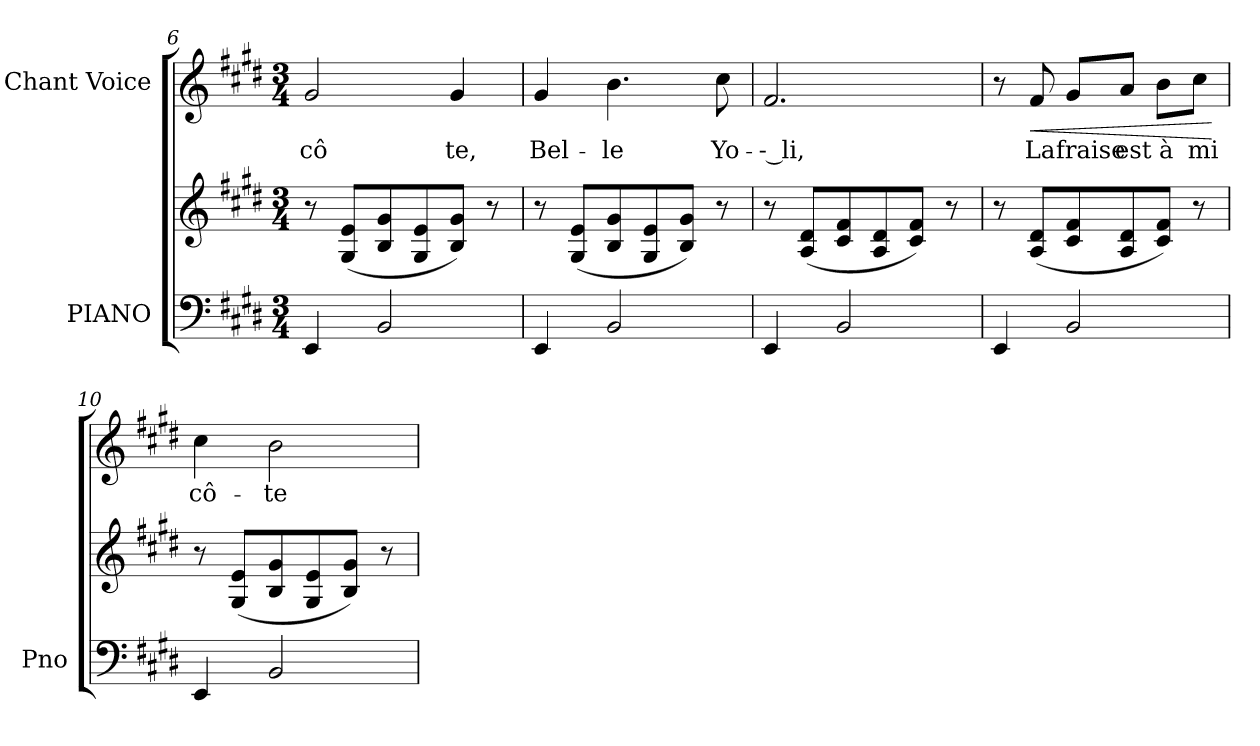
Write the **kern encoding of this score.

**kern	**kern	**kern	**text	**dynam
*part2	*part2	*part1	*part1	*part1
*staff3	*staff2	*staff1	*staff1	*staff1
*I"PIANO	*	*I"Chant Voice	*	*
*I'Pno	*	*	*	*
*clefF4	*clefG2	*clefG2	*	*
*k[f#c#g#d#]	*k[f#c#g#d#]	*k[f#c#g#d#]	*	*
*M3/4	*M3/4	*M3/4	*	*
=6	=6	=6	=6	=6
!	!	!	!LO:LY:b	!
4EE/	8r	2g#/	-cô	.
.	(8G#/ 8e/L	.	.	.
2BB/	8B/ 8g#/	.	.	.
.	8G#/ 8e/	.	.	.
!	!	!	!LO:LY:b	!
.	8B/ 8g#/J)	4g#/	te,	.
.	8r	.	.	.
=7	=7	=7	=7	=7
!	!	!	!LO:LY:b	!
4EE/	8r	4g#/	Bel-	.
.	(8G#/ 8e/L	.	.	.
!	!	!	!LO:LY:b	!
2BB/	8B/ 8g#/	4.b\	-le	.
.	8G#/ 8e/	.	.	.
.	8B/ 8g#/J)	.	.	.
!	!	!	!LO:LY:b	!
.	8r	8cc#\	Yo-	.
!!LO:LB:g=z
=8	=8	=8	=8	=8
!	!	!	!LO:LY:b	!
4EE/	8r	2.f#/	-- li,	.
.	(8A/ 8d#/L	.	.	.
2BB/	8c#/ 8f#/	.	.	.
.	8A/ 8d#/	.	.	.
.	8c#/ 8f#/J)	.	.	.
.	8r	.	.	.
=9	=9	=9	=9	=9
4EE/	8r	8r	.	.
!	!	!	!LO:LY:b	!LO:HP:b
.	(8A/ 8d#/L	8f#/	La	<
!	!	!	!LO:LY:b	!
2BB/	8c#/ 8f#/	8g#/L	fraise	.
!	!	!	!LO:LY:b	!
.	8A/ 8d#/	8a/J	est	.
!	!	!	!LO:LY:b	!
.	8c#/ 8f#/J)	8b\L	à	.
!	!	!	!LO:LY:b	!
.	8r	8cc#\J	mi	.
.	.	.	.	[
=10	=10	=10	=10	=10
!	!	!	!LO:LY:b	!
4EE/	8r	4cc#\	cô-	.
.	(8G#/ 8e/L	.	.	.
!	!	!	!LO:LY:b	!
2BB/	8B/ 8g#/	2b\	-te	.
.	8G#/ 8e/	.	.	.
.	8B/ 8g#/J)	.	.	.
.	8r	.	.	.
=	=	=	=	=
*-	*-	*-	*-	*-
